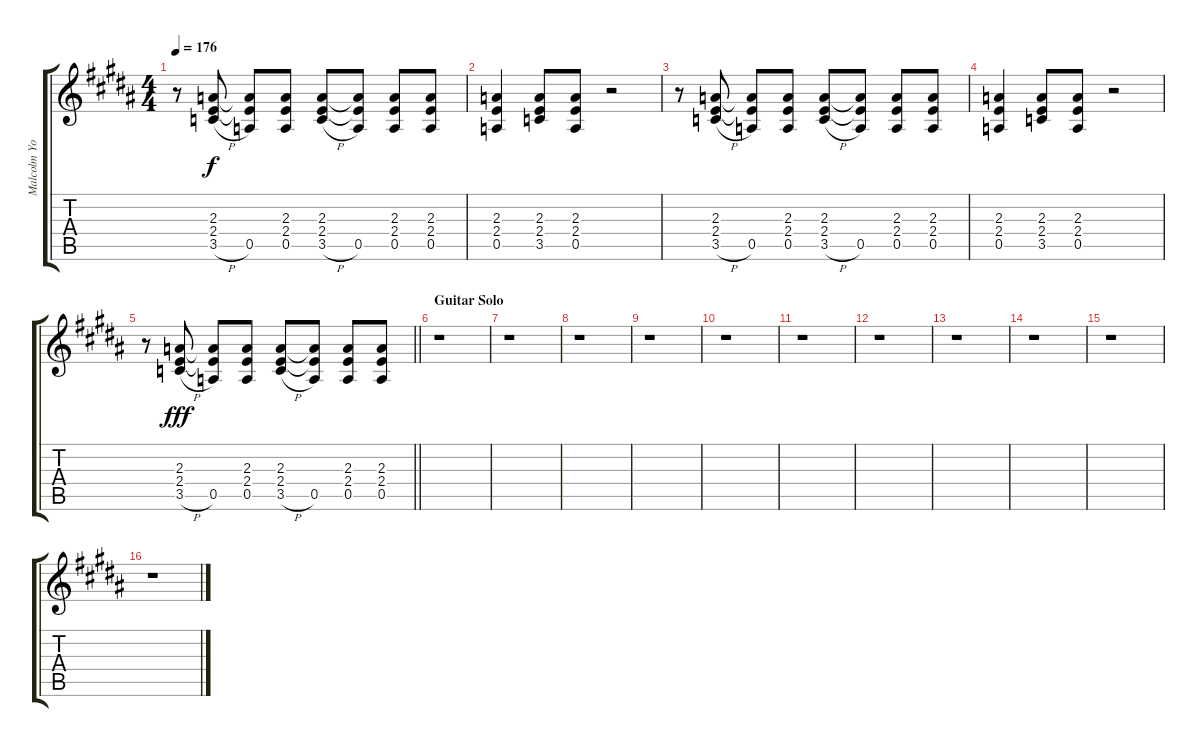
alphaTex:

\track ("Malcolm Young" "Malcolm Yo") {instrument distortionguitar}
\staff {score tabs}
\tuning (E4 B3 G3 D3 A2 E2) {hide}
\ts (4 4)
\tempo 176
\clef g2
\ks b
r.8{dy f} (2.3 2.4 3.5{h}).8 (2.3{t} 2.4{t} 0.5).8 (2.3 2.4 0.5).8 (2.3 2.4 3.5{h}).8 (2.3{t} 2.4{t} 0.5).8 (2.3 2.4 0.5).8 (2.3 2.4 0.5).8 |
\ks g#minor
(2.3 2.4 0.5).4 (2.3 2.4 3.5).8 (2.3 2.4 0.5).8 r.2 |
\ks b
r.8 (2.3 2.4 3.5{h}).8 (2.3{t} 2.4{t} 0.5).8 (2.3 2.4 0.5).8 (2.3 2.4 3.5{h}).8 (2.3{t} 2.4{t} 0.5).8 (2.3 2.4 0.5).8 (2.3 2.4 0.5).8 |
\ks g#minor
(2.3 2.4 0.5).4 (2.3 2.4 3.5).8 (2.3 2.4 0.5).8 r.2 |
\barLineRight lightlight
\ks b
r.8 (2.3 2.4 3.5{h}).8{dy fff} (2.3{t} 2.4{t} 0.5).8 (2.3 2.4 0.5).8 (2.3 2.4 3.5{h}).8 (2.3{t} 2.4{t} 0.5).8 (2.3 2.4 0.5).8 (2.3 2.4 0.5).8 |
\section ("" "Guitar Solo")
\ks g#minor
r.1 |
r.1 |
\ks b
r.1 |
\ks g#minor
r.1 |
\ks b
r.1 |
\ks g#minor
r.1 |
r.1 |
\ks b
r.1 |
\ks g#minor
r.1 |
r.1 |
\ks b
r.1
